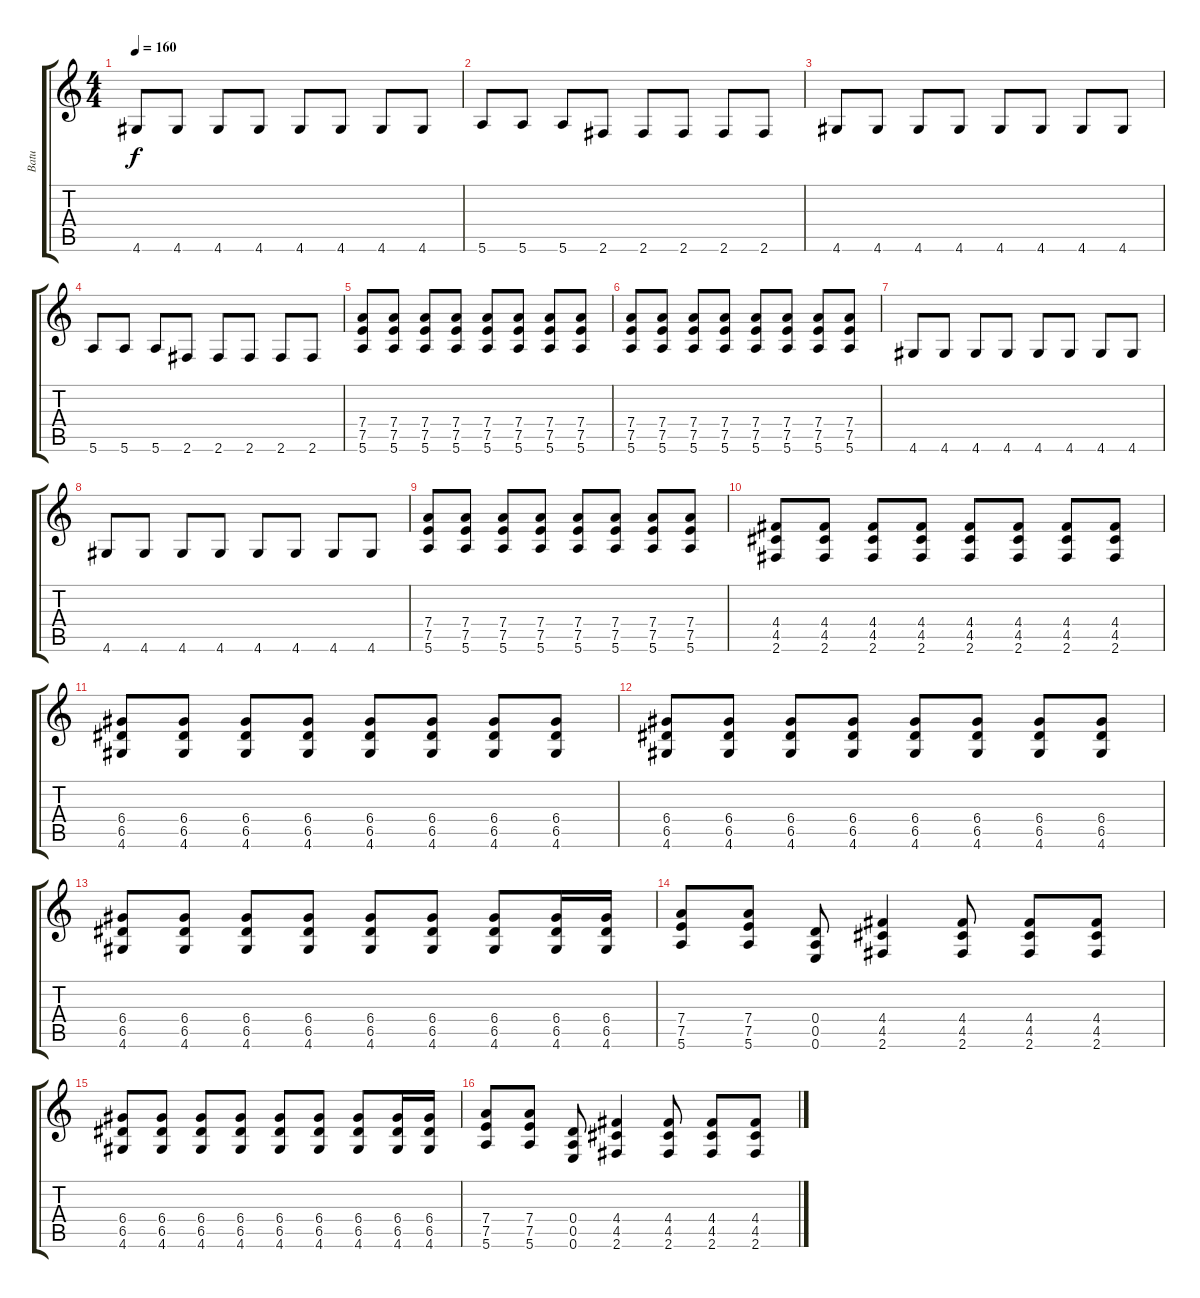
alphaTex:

\track ("Batu" "Batu") {instrument distortionguitar}
\staff {score tabs}
\tuning (E4 B3 G3 D3 A2 E2) {hide}
\ts (4 4)
\tempo 160
\clef g2
\ks c
4.6.8{dy f} 4.6.8 4.6.8 4.6.8 4.6.8 4.6.8 4.6.8 4.6.8 |
5.6.8 5.6.8 5.6.8 2.6.8 2.6.8 2.6.8 2.6.8 2.6.8 |
4.6.8 4.6.8 4.6.8 4.6.8 4.6.8 4.6.8 4.6.8 4.6.8 |
5.6.8 5.6.8 5.6.8 2.6.8 2.6.8 2.6.8 2.6.8 2.6.8 |
(7.4 7.5 5.6).8 (7.4 7.5 5.6).8 (7.4 7.5 5.6).8 (7.4 7.5 5.6).8 (7.4 7.5 5.6).8 (7.4 7.5 5.6).8 (7.4 7.5 5.6).8 (7.4 7.5 5.6).8 |
(7.4 7.5 5.6).8 (7.4 7.5 5.6).8 (7.4 7.5 5.6).8 (7.4 7.5 5.6).8 (7.4 7.5 5.6).8 (7.4 7.5 5.6).8 (7.4 7.5 5.6).8 (7.4 7.5 5.6).8 |
4.6.8 4.6.8 4.6.8 4.6.8 4.6.8 4.6.8 4.6.8 4.6.8 |
4.6.8 4.6.8 4.6.8 4.6.8 4.6.8 4.6.8 4.6.8 4.6.8 |
(7.4 7.5 5.6).8 (7.4 7.5 5.6).8 (7.4 7.5 5.6).8 (7.4 7.5 5.6).8 (7.4 7.5 5.6).8 (7.4 7.5 5.6).8 (7.4 7.5 5.6).8 (7.4 7.5 5.6).8 |
(4.4 4.5 2.6).8 (4.4 4.5 2.6).8 (4.4 4.5 2.6).8 (4.4 4.5 2.6).8 (4.4 4.5 2.6).8 (4.4 4.5 2.6).8 (4.4 4.5 2.6).8 (4.4 4.5 2.6).8 |
(6.4 6.5 4.6).8 (6.4 6.5 4.6).8 (6.4 6.5 4.6).8 (6.4 6.5 4.6).8 (6.4 6.5 4.6).8 (6.4 6.5 4.6).8 (6.4 6.5 4.6).8 (6.4 6.5 4.6).8 |
(6.4 6.5 4.6).8 (6.4 6.5 4.6).8 (6.4 6.5 4.6).8 (6.4 6.5 4.6).8 (6.4 6.5 4.6).8 (6.4 6.5 4.6).8 (6.4 6.5 4.6).8 (6.4 6.5 4.6).8 |
(6.4 6.5 4.6).8 (6.4 6.5 4.6).8 (6.4 6.5 4.6).8 (6.4 6.5 4.6).8 (6.4 6.5 4.6).8 (6.4 6.5 4.6).8 (6.4 6.5 4.6).8 (6.4 6.5 4.6).16 (6.4 6.5 4.6).16 |
(7.4 7.5 5.6).8 (7.4 7.5 5.6).8 (0.4 0.5 0.6).8 (4.4 4.5 2.6).4 (4.4 4.5 2.6).8 (4.4 4.5 2.6).8 (4.4 4.5 2.6).8 |
(6.4 6.5 4.6).8 (6.4 6.5 4.6).8 (6.4 6.5 4.6).8 (6.4 6.5 4.6).8 (6.4 6.5 4.6).8 (6.4 6.5 4.6).8 (6.4 6.5 4.6).8 (6.4 6.5 4.6).16 (6.4 6.5 4.6).16 |
(7.4 7.5 5.6).8 (7.4 7.5 5.6).8 (0.4 0.5 0.6).8 (4.4 4.5 2.6).4 (4.4 4.5 2.6).8 (4.4 4.5 2.6).8 (4.4 4.5 2.6).8
